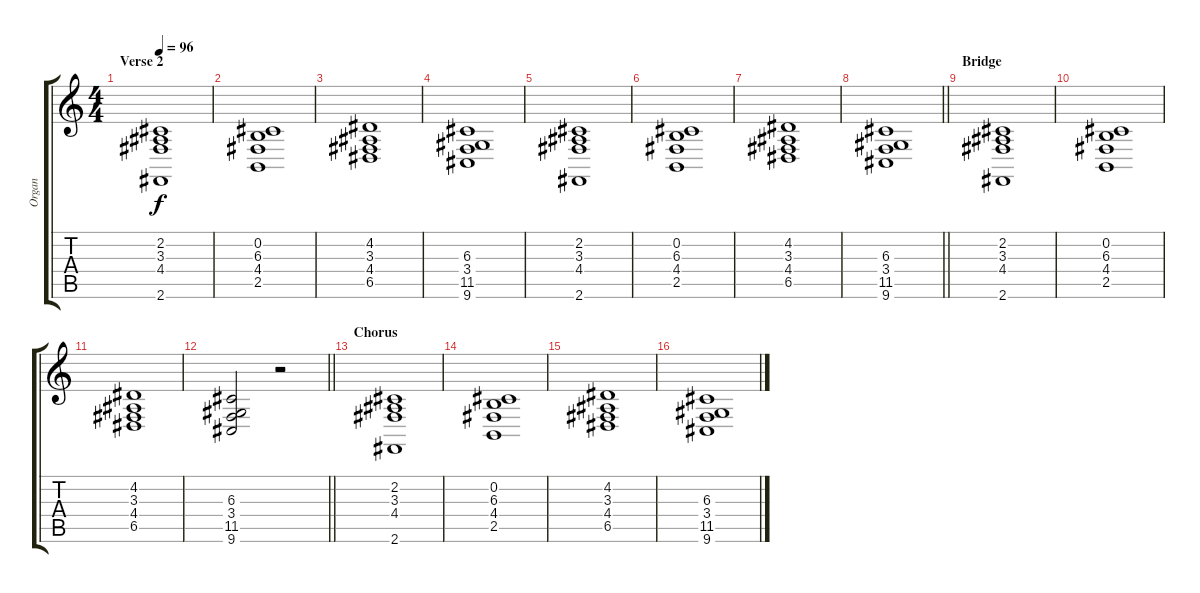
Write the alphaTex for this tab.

\track ("Organ" "Organ") {instrument pad8sweep}
\staff {score tabs}
\tuning (E4 B3 G3 D3 A2 E2) {hide}
\ts (4 4)
\section ("" "Verse 2")
\tempo 96
\clef g2
\ks c
(2.2 3.3 4.4 2.6).1{dy f} |
(0.2 6.3 4.4 2.5).1 |
(4.2 3.3 4.4 6.5).1 |
(6.3 3.4 11.5 9.6).1 |
(2.2 3.3 4.4 2.6).1 |
(0.2 6.3 4.4 2.5).1 |
(4.2 3.3 4.4 6.5).1 |
\barLineRight lightlight
(6.3 3.4 11.5 9.6).1 |
\section ("" "Bridge")
(2.2 3.3 4.4 2.6).1 |
(0.2 6.3 4.4 2.5).1 |
(4.2 3.3 4.4 6.5).1 |
\barLineRight lightlight
(6.3 3.4 11.5 9.6).2 r.2 |
\section ("" "Chorus")
(2.2 3.3 4.4 2.6).1 |
(0.2 6.3 4.4 2.5).1 |
(4.2 3.3 4.4 6.5).1 |
(6.3 3.4 11.5 9.6).1
